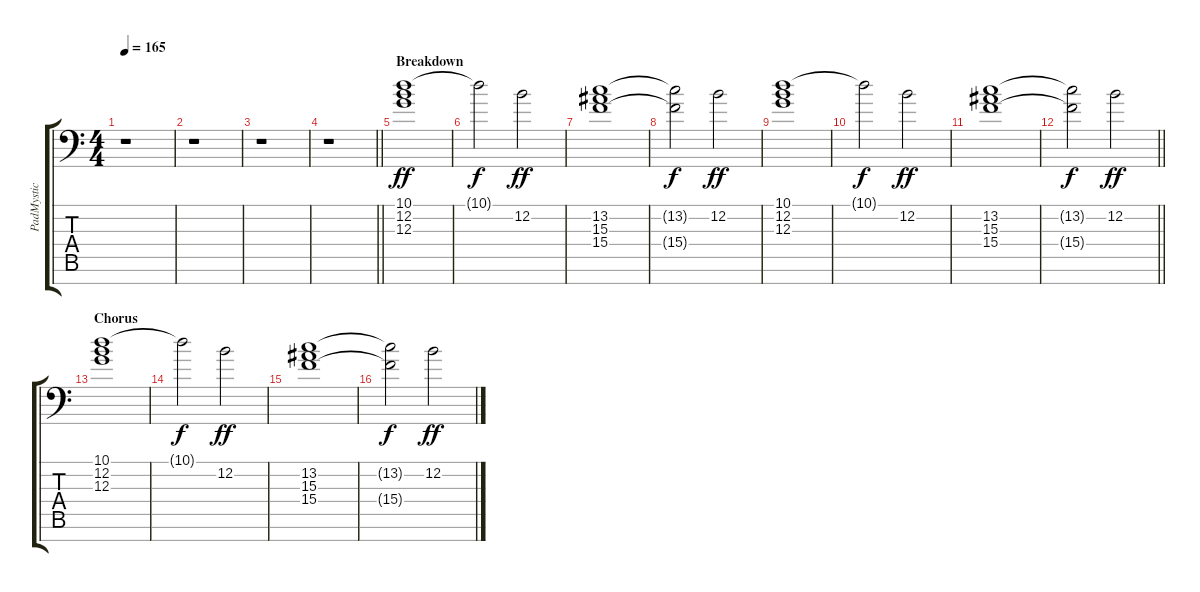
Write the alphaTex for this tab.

\track ("PadMystic" "PadMystic") {instrument pad2warm}
\staff {score tabs}
\tuning (E4 B3 G3 D3 A2 E2 C-1) {hide}
\ts (4 4)
\tempo 165
\clef f4
\ks c
r.1{dy ff} |
r.1 |
r.1 |
\barLineRight lightlight
r.1 |
\section ("" "Breakdown")
(10.1 12.2 12.3).1 |
10.1{t}.2{dy f} 12.2.2{dy ff} |
(13.2 15.3 15.4).1 |
(13.2{t} 15.4{t}).2{dy f} 12.2.2{dy ff} |
(10.1 12.2 12.3).1 |
10.1{t}.2{dy f} 12.2.2{dy ff} |
(13.2 15.3 15.4).1 |
\barLineRight lightlight
(13.2{t} 15.4{t}).2{dy f} 12.2.2{dy ff} |
\section ("" "Chorus")
(10.1 12.2 12.3).1 |
10.1{t}.2{dy f} 12.2.2{dy ff} |
(13.2 15.3 15.4).1 |
(13.2{t} 15.4{t}).2{dy f} 12.2.2{dy ff}
